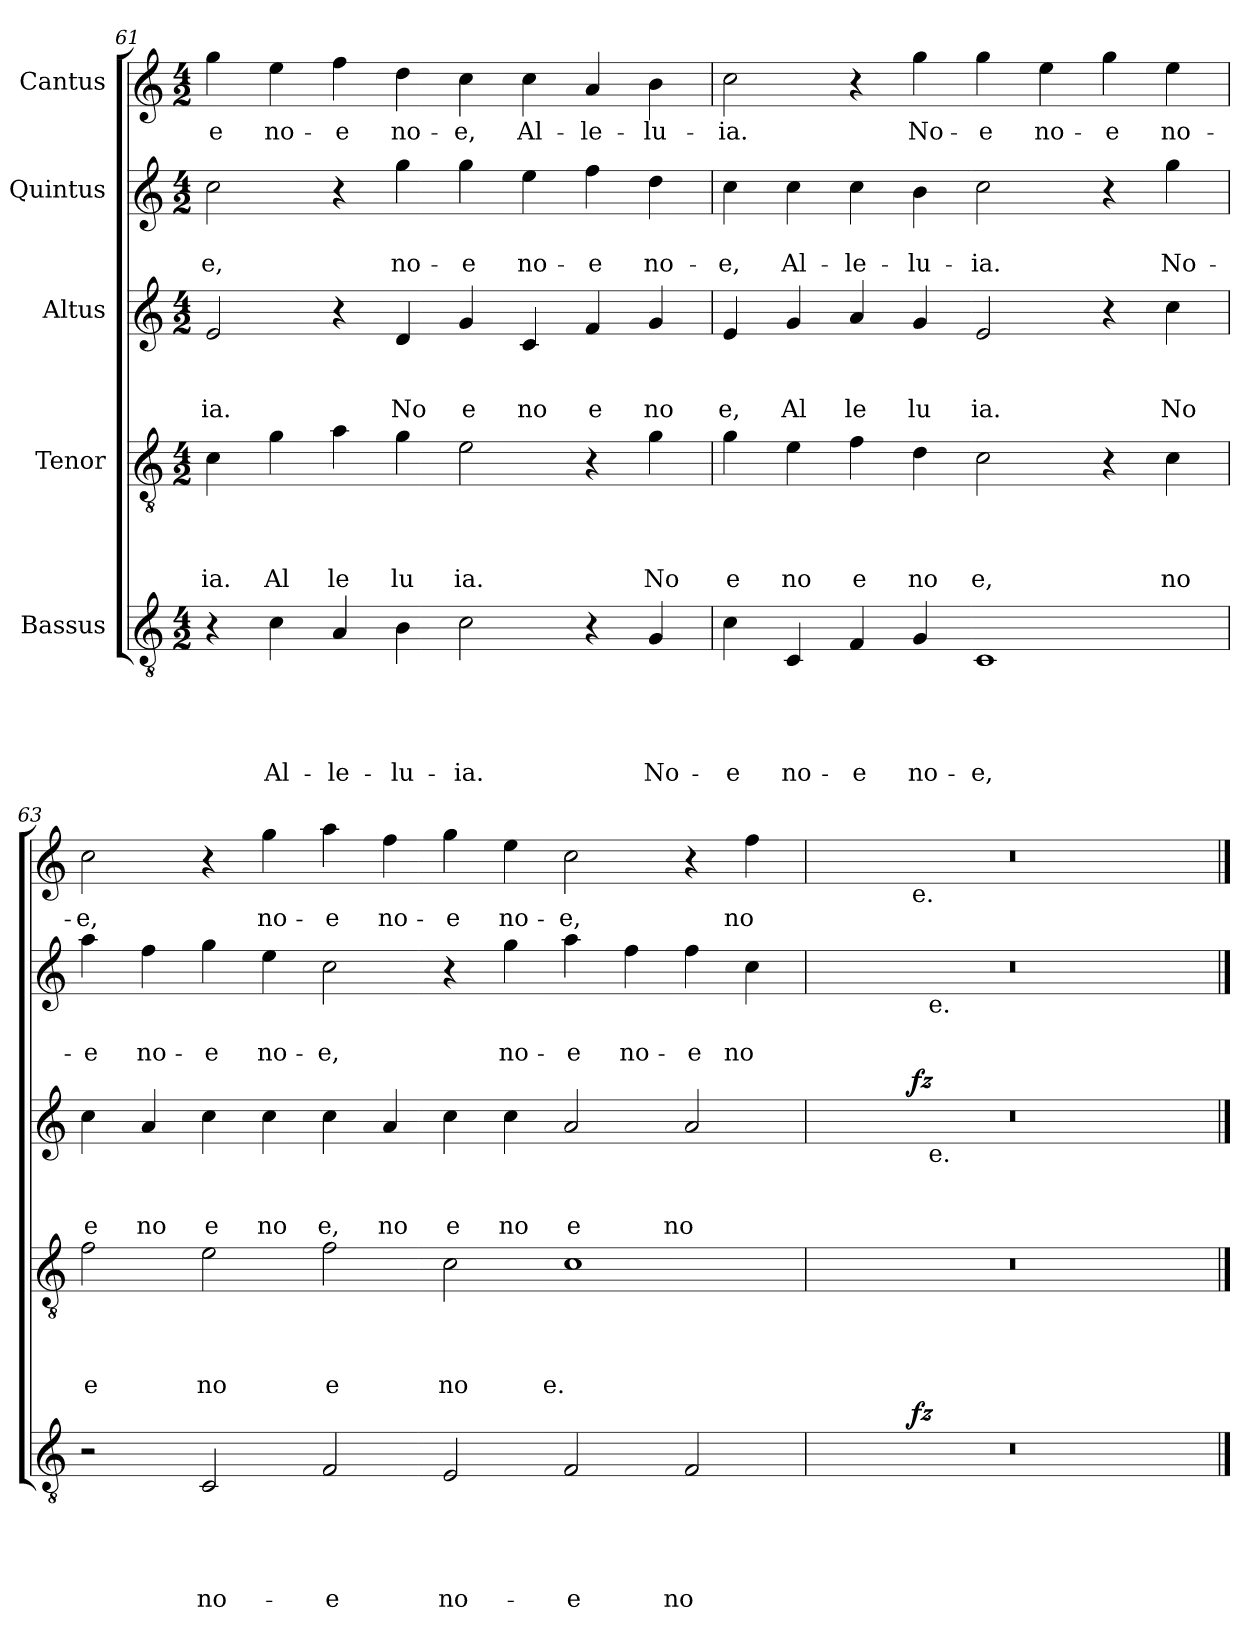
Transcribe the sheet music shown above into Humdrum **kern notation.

**kern	**text	**text	**text	**text	**text	**dynam	**kern	**text	**text	**text	**text	**kern	**text	**text	**text	**dynam	**kern	**text	**text	**kern	**text
*part5	*part5	*part5	*part5	*part5	*part5	*part5	*part4	*part4	*part4	*part4	*part4	*part3	*part3	*part3	*part3	*part3	*part2	*part2	*part2	*part1	*part1
*staff5	*staff5	*staff5	*staff5	*staff5	*staff5	*staff5	*staff4	*staff4	*staff4	*staff4	*staff4	*staff3	*staff3	*staff3	*staff3	*staff3	*staff2	*staff2	*staff2	*staff1	*staff1
*I"Bassus	*	*	*	*	*	*	*I"Tenor	*	*	*	*	*I"Altus	*	*	*	*	*I"Quintus	*	*	*I"Cantus	*
*clefGv2	*	*	*	*	*	*	*clefGv2	*	*	*	*	*clefG2	*	*	*	*	*clefG2	*	*	*clefG2	*
*k[]	*	*	*	*	*	*	*k[]	*	*	*	*	*k[]	*	*	*	*	*k[]	*	*	*k[]	*
*C:	*	*	*	*	*	*	*C:	*	*	*	*	*C:	*	*	*	*	*C:	*	*	*C:	*
*M4/2	*	*	*	*	*	*	*M4/2	*	*	*	*	*M4/2	*	*	*	*	*M4/2	*	*	*M4/2	*
=61	=61	=61	=61	=61	=61	=61	=61	=61	=61	=61	=61	=61	=61	=61	=61	=61	=61	=61	=61	=61	=61
!	!	!	!	!	!	!	!	!	!	!	!LO:LY:b	!	!	!	!LO:LY:b	!	!	!	!LO:LY:b	!	!LO:LY:b
4r	.	.	.	.	.	.	4c\	.	.	.	ia.	2e/	.	.	ia.	.	2cc\	.	-e,	4gg\	-e
!	!	!	!	!	!LO:LY:b	!	!	!	!	!	!LO:LY:b	!	!	!	!	!	!	!	!	!	!LO:LY:b
4c\	.	.	.	.	Al-	.	4g\	.	.	.	Al	.	.	.	.	.	.	.	.	4ee\	no-
!	!	!	!	!	!LO:LY:b	!	!	!	!	!	!LO:LY:b	!	!	!	!	!	!	!	!	!	!LO:LY:b
4A/	.	.	.	.	-le-	.	4a\	.	.	.	le	4r	.	.	.	.	4r	.	.	4ff\	-e
!	!	!	!	!	!LO:LY:b	!	!	!	!	!	!LO:LY:b	!	!	!	!LO:LY:b	!	!	!	!LO:LY:b	!	!LO:LY:b
4B\	.	.	.	.	-lu-	.	4g\	.	.	.	lu	4d/	.	.	No	.	4gg\	.	no-	4dd\	no-
!	!	!	!	!	!LO:LY:b	!	!	!	!	!	!LO:LY:b	!	!	!	!LO:LY:b	!	!	!	!LO:LY:b	!	!LO:LY:b
2c\	.	.	.	.	-ia.	.	2e\	.	.	.	ia.	4g/	.	.	e	.	4gg\	.	-e	4cc\	-e,
!	!	!	!	!	!	!	!	!	!	!	!	!	!	!	!LO:LY:b	!	!	!	!LO:LY:b	!	!LO:LY:b
.	.	.	.	.	.	.	.	.	.	.	.	4c/	.	.	no	.	4ee\	.	no-	4cc\	Al-
!	!	!	!	!	!	!	!	!	!	!	!	!	!	!	!LO:LY:b	!	!	!	!LO:LY:b	!	!LO:LY:b
4r	.	.	.	.	.	.	4r	.	.	.	.	4f/	.	.	e	.	4ff\	.	-e	4a/	-le-
!	!	!	!	!	!LO:LY:b	!	!	!	!	!	!LO:LY:b	!	!	!	!LO:LY:b	!	!	!	!LO:LY:b	!	!LO:LY:b
4G/	.	.	.	.	No-	.	4g\	.	.	.	No	4g/	.	.	no	.	4dd\	.	no-	4b\	-lu-
=62	=62	=62	=62	=62	=62	=62	=62	=62	=62	=62	=62	=62	=62	=62	=62	=62	=62	=62	=62	=62	=62
!	!	!	!	!	!LO:LY:b	!	!	!	!	!	!LO:LY:b	!	!	!	!LO:LY:b	!	!	!	!LO:LY:b	!	!LO:LY:b
4c\	.	.	.	.	-e	.	4g\	.	.	.	e	4e/	.	.	e,	.	4cc\	.	-e,	2cc\	-ia.
!	!	!	!	!	!LO:LY:b	!	!	!	!	!	!LO:LY:b	!	!	!	!LO:LY:b	!	!	!	!LO:LY:b	!	!
4C/	.	.	.	.	no-	.	4e\	.	.	.	no	4g/	.	.	Al	.	4cc\	.	Al-	.	.
!	!	!	!	!	!LO:LY:b	!	!	!	!	!	!LO:LY:b	!	!	!	!LO:LY:b	!	!	!	!LO:LY:b	!	!
4F/	.	.	.	.	-e	.	4f\	.	.	.	e	4a/	.	.	le	.	4cc\	.	-le-	4r	.
!	!	!	!	!	!LO:LY:b	!	!	!	!	!	!LO:LY:b	!	!	!	!LO:LY:b	!	!	!	!LO:LY:b	!	!LO:LY:b
4G/	.	.	.	.	no-	.	4d\	.	.	.	no	4g/	.	.	lu	.	4b\	.	-lu-	4gg\	No-
!	!	!	!	!	!LO:LY:b	!	!	!	!	!	!LO:LY:b	!	!	!	!LO:LY:b	!	!	!	!LO:LY:b	!	!LO:LY:b
1C	.	.	.	.	-e,	.	2c\	.	.	.	e,	2e/	.	.	ia.	.	2cc\	.	-ia.	4gg\	-e
!	!	!	!	!	!	!	!	!	!	!	!	!	!	!	!	!	!	!	!	!	!LO:LY:b
.	.	.	.	.	.	.	.	.	.	.	.	.	.	.	.	.	.	.	.	4ee\	no-
!	!	!	!	!	!	!	!	!	!	!	!	!	!	!	!	!	!	!	!	!	!LO:LY:b
.	.	.	.	.	.	.	4r	.	.	.	.	4r	.	.	.	.	4r	.	.	4gg\	-e
!	!	!	!	!	!	!	!	!	!	!	!LO:LY:b	!	!	!	!LO:LY:b	!	!	!	!LO:LY:b	!	!LO:LY:b
.	.	.	.	.	.	.	4c\	.	.	.	no	4cc\	.	.	No	.	4gg\	.	No-	4ee\	no-
=63	=63	=63	=63	=63	=63	=63	=63	=63	=63	=63	=63	=63	=63	=63	=63	=63	=63	=63	=63	=63	=63
!	!	!	!	!	!	!	!	!	!	!	!LO:LY:b	!	!	!	!LO:LY:b	!	!	!	!LO:LY:b	!	!LO:LY:b
2r	.	.	.	.	.	.	2f\	.	.	.	e	4cc\	.	.	e	.	4aa\	.	-e	2cc>\	-e,
!	!	!	!	!	!	!	!	!	!	!	!	!	!	!	!LO:LY:b	!	!	!	!LO:LY:b	!	!
.	.	.	.	.	.	.	.	.	.	.	.	4a/	.	.	no	.	4ff\	.	no-	.	.
!	!	!	!	!	!LO:LY:b	!	!	!	!	!	!LO:LY:b	!	!	!	!LO:LY:b	!	!	!	!LO:LY:b	!	!
2C/	.	.	.	.	no-	.	2e\	.	.	.	no	4cc\	.	.	e	.	4gg\	.	-e	4r	.
!	!	!	!	!	!	!	!	!	!	!	!	!	!	!	!LO:LY:b	!	!	!	!LO:LY:b	!	!LO:LY:b
.	.	.	.	.	.	.	.	.	.	.	.	4cc\	.	.	no	.	4ee\	.	no-	4gg\	no-
!	!	!	!	!	!LO:LY:b	!	!	!	!	!	!LO:LY:b	!	!	!	!LO:LY:b	!	!	!	!LO:LY:b	!	!LO:LY:b
2F/	.	.	.	.	-e	.	2f\	.	.	.	e	4cc\	.	.	e,	.	2cc\	.	-e,	4aa\	-e
!	!	!	!	!	!	!	!	!	!	!	!	!	!	!	!LO:LY:b	!	!	!	!	!	!LO:LY:b
.	.	.	.	.	.	.	.	.	.	.	.	4a/	.	.	no	.	.	.	.	4ff\	no-
!	!	!	!	!	!LO:LY:b	!	!	!	!	!	!LO:LY:b	!	!	!	!LO:LY:b	!	!	!	!	!	!LO:LY:b
2E/	.	.	.	.	no-	.	2c\	.	.	.	no	4cc\	.	.	e	.	4r	.	.	4gg\	-e
!	!	!	!	!	!	!	!	!	!	!	!	!	!	!	!LO:LY:b	!	!	!	!LO:LY:b	!	!LO:LY:b
.	.	.	.	.	.	.	.	.	.	.	.	4cc\	.	.	no	.	4gg\	.	no-	4ee\	no-
!	!	!	!	!	!LO:LY:b	!	!	!	!	!	!LO:LY:b	!	!	!	!LO:LY:b	!	!	!	!LO:LY:b	!	!LO:LY:b
2F/	.	.	.	.	-e	.	1c	.	.	.	e.	2a/	.	.	e	.	4aa\	.	-e	2cc\	-e,
!	!	!	!	!	!	!	!	!	!	!	!	!	!	!	!	!	!	!	!LO:LY:b	!	!
.	.	.	.	.	.	.	.	.	.	.	.	.	.	.	.	.	4ff\	.	no-	.	.
!	!	!	!	!	!LO:LY:b	!	!	!	!	!	!	!	!	!	!LO:LY:b	!	!	!	!LO:LY:b	!	!
2F/	.	.	.	.	no-	.	.	.	.	.	.	2a/	.	.	no	.	4ff\	.	-e	4r	.
!	!	!	!	!	!	!	!	!	!	!	!	!	!	!	!	!	!	!	!LO:LY:b	!	!LO:LY:b
.	.	.	.	.	.	.	.	.	.	.	.	.	.	.	.	.	4cc\	.	no-	4ff\	no-
=64	=64	=64	=64	=64	=64	=64	=64	=64	=64	=64	=64	=64	=64	=64	=64	=64	=64	=64	=64	=64	=64
*^	*	*	*	*	*	*	*	*	*	*	*	*^	*	*	*	*	*^	*	*	*^	*
*	*	*	*	*	*	*	*	*	*	*	*	*	*	*^	*	*	*	*	*	*	*	*	*	*	*
0r	4.ryy	.	.	.	.	.	.	0r	.	.	.	.	0r	4.ryy	4ryy	.	.	.	.	0r	4ryy	.	.	0r	4.ryy	.
.	.	.	.	.	.	.	.	.	.	.	.	.	.	.	8ryy	.	.	.	.	.	8ryy	.	.	.	.	.
!	!	!	!	!	!	!	!	!	!	!	!	!	!	!	!	!	!	!	!	!	!	!	!	!	!LO:TX:b:t=e.	!
!	!	!	!	!	!	!	!LO:DY:b	!	!	!	!	!	!	!	!	!	!	!	!LO:DY:b	!	!	!	!	!	!	!
.	1ryy	.	.	.	.	.	fz	.	.	.	.	.	.	1ryy	32ryy	.	.	.	fz	.	32ryy	.	.	.	1ryy	.
!	!	!	!	!	!	!	!	!	!	!	!	!	!	!	!	!	!	!	!	!	!LO:TX:b:t=e.	!	!	!	!	!
!	!	!	!	!	!	!	!	!	!	!	!	!	!	!	!LO:TX:b:t=e.	!	!	!	!	!	!	!	!	!	!	!
.	.	.	.	.	.	.	.	.	.	.	.	.	.	.	1ryy	.	.	.	.	.	1ryy	.	.	.	.	.
.	2ryy	.	.	.	.	.	.	.	.	.	.	.	.	2ryy	.	.	.	.	.	.	.	.	.	.	2ryy	.
.	.	.	.	.	.	.	.	.	.	.	.	.	.	.	2ryy	.	.	.	.	.	2ryy	.	.	.	.	.
.	8ryy	.	.	.	.	.	.	.	.	.	.	.	.	8ryy	.	.	.	.	.	.	.	.	.	.	8ryy	.
.	.	.	.	.	.	.	.	.	.	.	.	.	.	.	16.ryy	.	.	.	.	.	16.ryy	.	.	.	.	.
*	*	*	*	*	*	*	*	*	*	*	*	*	*v	*v	*v	*	*	*	*	*	*	*	*	*v	*v	*
*v	*v	*	*	*	*	*	*	*	*	*	*	*	*	*	*	*	*	*v	*v	*	*	*	*
==	==	==	==	==	==	==	==	==	==	==	==	==	==	==	==	==	==	==	==	==	==
*-	*-	*-	*-	*-	*-	*-	*-	*-	*-	*-	*-	*-	*-	*-	*-	*-	*-	*-	*-	*-	*-
